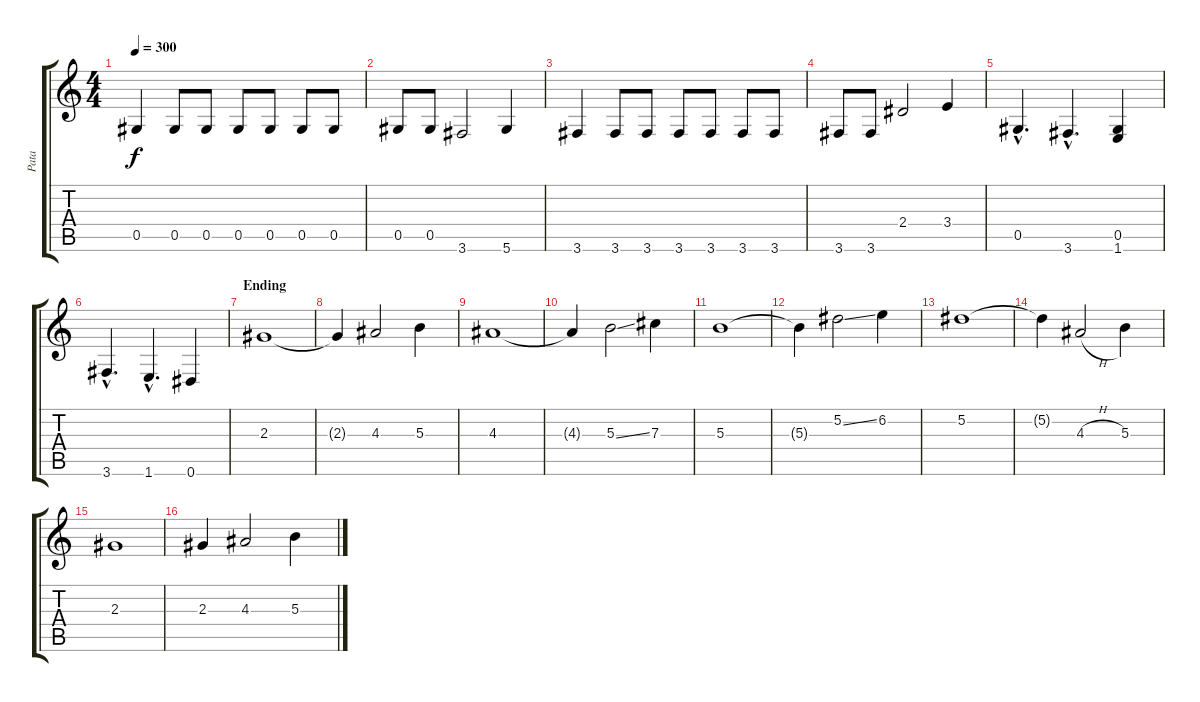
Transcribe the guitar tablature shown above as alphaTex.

\track ("Pata" "Pata") {instrument overdrivenguitar}
\staff {score tabs}
\tuning (Eb4 Bb3 Gb3 Db3 Ab2 Eb2) {hide}
\ts (4 4)
\tempo 300
\clef g2
\ks c
0.5.4{dy f} 0.5.8 0.5.8 0.5.8 0.5.8 0.5.8 0.5.8 |
0.5.8 0.5.8 3.6.2 5.6.4 |
3.6.4 3.6.8 3.6.8 3.6.8 3.6.8 3.6.8 3.6.8 |
3.6.8 3.6.8 2.4.2 3.4.4 |
0.5{hac}.4{d} 3.6{hac}.4{d} (0.5 1.6).4 |
3.6{hac}.4{d} 1.6{hac}.4{d} 0.6.4 |
\section ("" "Ending")
2.3.1 |
2.3{t}.4 4.3.2 5.3.4 |
4.3.1 |
4.3{t}.4 5.3{ss}.2 7.3.4 |
5.3.1 |
5.3{t}.4 5.2{ss}.2 6.2.4 |
5.2.1 |
5.2{t}.4 4.3{h}.2 5.3.4 |
2.3.1 |
2.3.4 4.3.2 5.3.4
